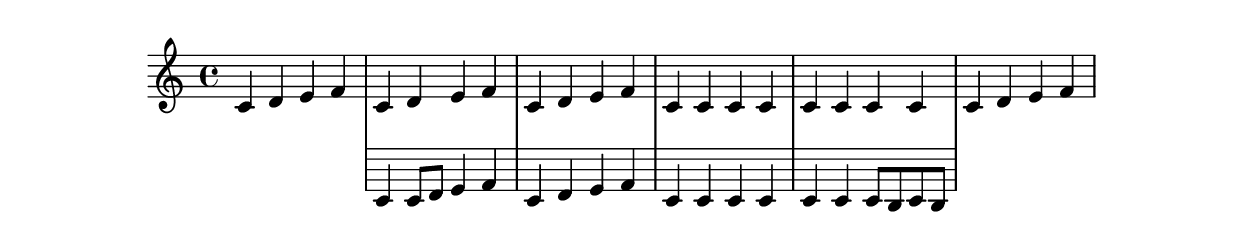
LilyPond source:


\version "2.1.26"

\header {

texidoc= "
An additional stave can be typeset in the middle of a score line. 
A new context type is created for the temporary staff to avoid printing 
time and key signatures and clef at the beginning of the extra stave.
"
} 

\score {
  \notes {
    \relative c' {
      \context Staff = One { c4 d e f }
      <<
        {c d e f | c d e f | c c c c | c c c c }
        \context TemporaryStaff = Two { c4 c8 d e4 f | c d e f |
          c c c c | c c c8 b c b |}
      >>
      c4 d e f |
    }
  }
  \paper {
    \translator {
      \ScoreContext
      \consists Span_bar_engraver
      % Avoid a vertical line at the beginning of the system:
      \remove System_start_delimiter_engraver
      % Incorporate the new context in the hierarchy
      \accepts "TemporaryStaff"
    }
    \translator {
      \StaffContext
      \name "TemporaryStaff"
      \alias "Staff"
      \remove "Clef_engraver"
      \remove "Time_signature_engraver"
      \remove "Key_engraver"
    }
  }
}

